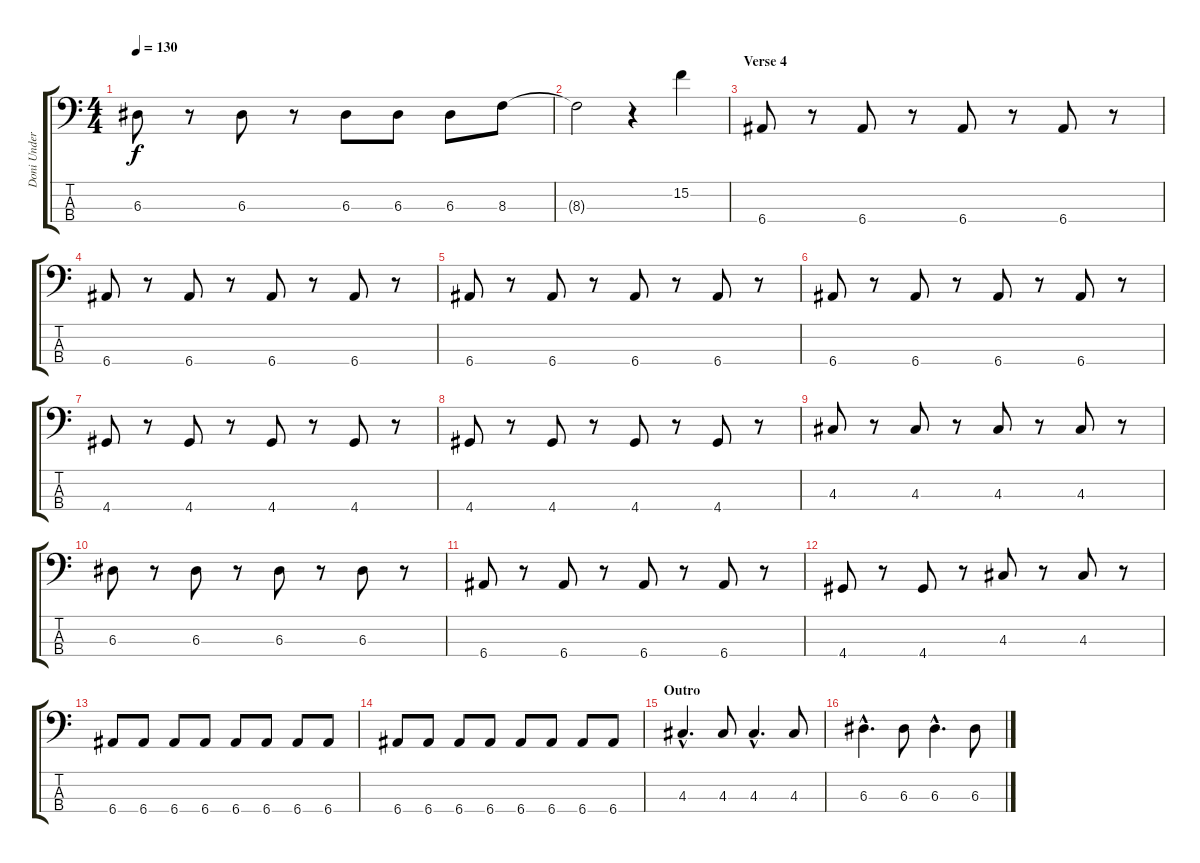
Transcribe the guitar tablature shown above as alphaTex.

\track ("Doni Underhill - Bass" "Doni Under") {instrument electricbassfinger}
\staff {score tabs}
\tuning (G2 D2 A1 E1) {hide}
\ts (4 4)
\tempo 130
\clef f4
\ks c
6.3.8{dy f} r.8 6.3.8 r.8 6.3.8 6.3.8 6.3.8 8.3.8 |
8.3{t}.2 r.4 15.2.4 |
\section ("" "Verse 4")
6.4.8 r.8 6.4.8 r.8 6.4.8 r.8 6.4.8 r.8 |
6.4.8 r.8 6.4.8 r.8 6.4.8 r.8 6.4.8 r.8 |
6.4.8 r.8 6.4.8 r.8 6.4.8 r.8 6.4.8 r.8 |
6.4.8 r.8 6.4.8 r.8 6.4.8 r.8 6.4.8 r.8 |
4.4.8 r.8 4.4.8 r.8 4.4.8 r.8 4.4.8 r.8 |
4.4.8 r.8 4.4.8 r.8 4.4.8 r.8 4.4.8 r.8 |
4.3.8 r.8 4.3.8 r.8 4.3.8 r.8 4.3.8 r.8 |
6.3.8 r.8 6.3.8 r.8 6.3.8 r.8 6.3.8 r.8 |
6.4.8 r.8 6.4.8 r.8 6.4.8 r.8 6.4.8 r.8 |
4.4.8 r.8 4.4.8 r.8 4.3.8 r.8 4.3.8 r.8 |
6.4.8{volume 0} 6.4.8{volume 11} 6.4.8 6.4.8 6.4.8 6.4.8 6.4.8 6.4.8 |
6.4.8 6.4.8 6.4.8 6.4.8 6.4.8 6.4.8 6.4.8 6.4.8 |
\section ("" "Outro")
4.3{hac}.4{d} 4.3.8 4.3{hac}.4{d} 4.3.8 |
6.3{hac}.4{d} 6.3.8 6.3{hac}.4{d} 6.3.8
